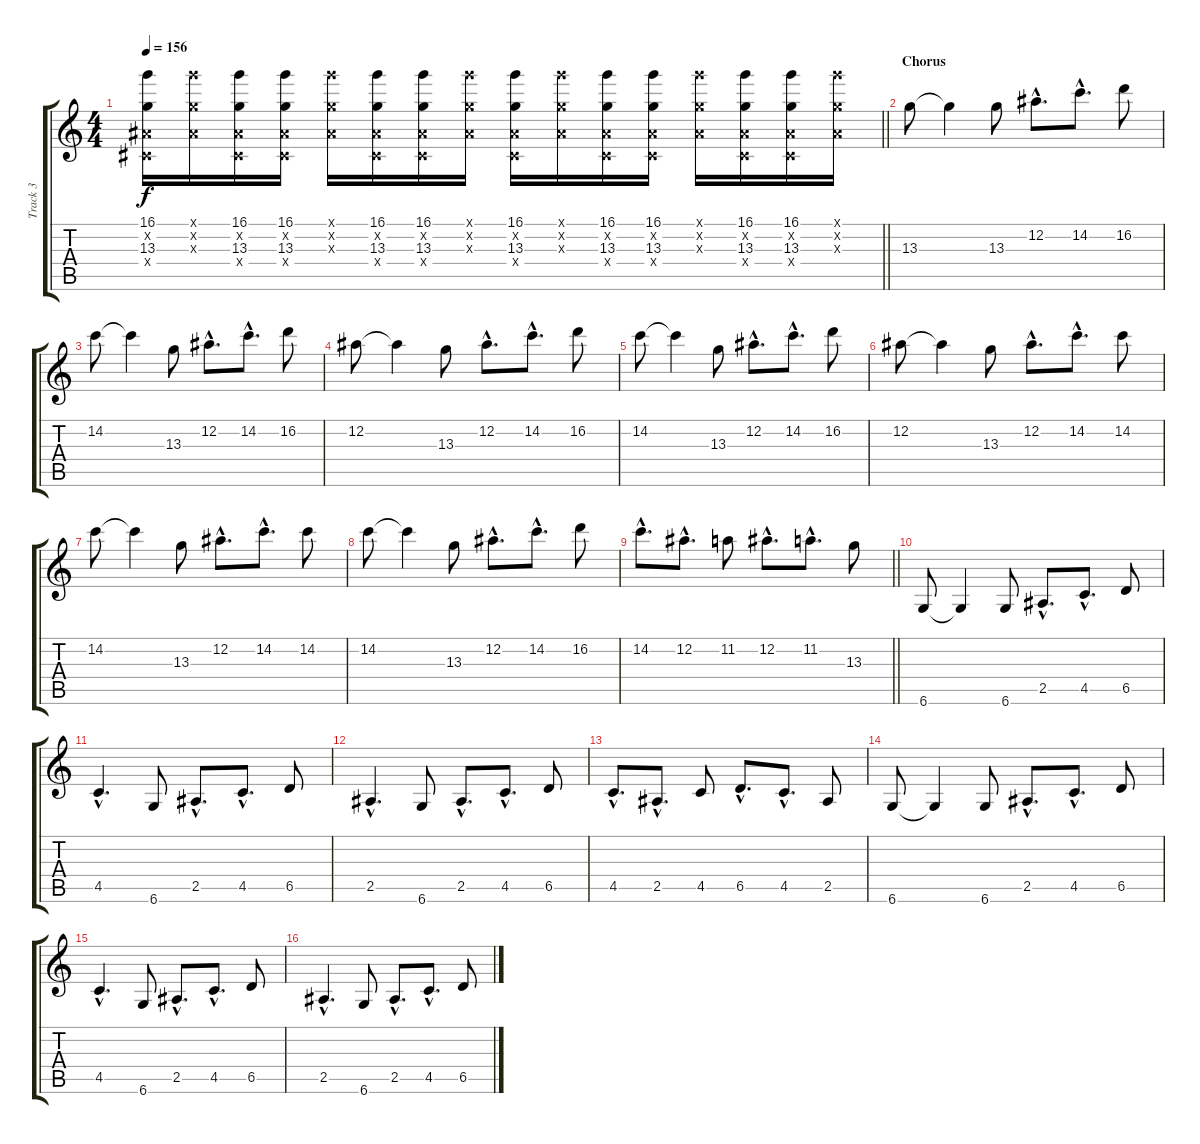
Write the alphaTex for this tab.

\track ("Track 3" "Track 3") {instrument electricguitarclean}
\staff {score tabs}
\tuning (Eb4 Bb3 Gb3 Db3 Ab2 Db2) {hide}
\ts (4 4)
\tempo 156
\clef g2
\barLineRight lightlight
\ks c
(16.1 0.2{x} 13.3 0.4{x}).16{dy f} (16.1{x} 0.2{x} 13.3{x}).16 (16.1 0.2{x} 13.3 0.4{x}).16 (16.1 0.2{x} 13.3 0.4{x}).16 (16.1{x} 0.2{x} 13.3{x}).16 (16.1 0.2{x} 13.3 0.4{x}).16 (16.1 0.2{x} 13.3 0.4{x}).16 (16.1{x} 0.2{x} 13.3{x}).16 (16.1 0.2{x} 13.3 0.4{x}).16 (16.1{x} 0.2{x} 13.3{x}).16 (16.1 0.2{x} 13.3 0.4{x}).16 (16.1 0.2{x} 13.3 0.4{x}).16 (16.1{x} 0.2{x} 13.3{x}).16 (16.1 0.2{x} 13.3 0.4{x}).16 (16.1 0.2{x} 13.3 0.4{x}).16 (16.1{x} 0.2{x} 13.3{x}).16 |
\section ("" "Chorus")
13.3.8{volume 13 instrument electricguitarclean} 13.3{t}.4 13.3.8 12.2{hac}.8{d} 14.2{hac}.8{d} 16.2.8 |
14.2.8 14.2{t}.4 13.3.8 12.2{hac}.8{d} 14.2{hac}.8{d} 16.2.8 |
12.2.8 12.2{t}.4 13.3.8 12.2{hac}.8{d} 14.2{hac}.8{d} 16.2.8 |
14.2.8 14.2{t}.4 13.3.8 12.2{hac}.8{d} 14.2{hac}.8{d} 16.2.8 |
12.2.8 12.2{t}.4 13.3.8 12.2{hac}.8{d} 14.2{hac}.8{d} 14.2.8 |
14.2.8 14.2{t}.4 13.3.8 12.2{hac}.8{d} 14.2{hac}.8{d} 14.2.8 |
14.2.8 14.2{t}.4 13.3.8 12.2{hac}.8{d} 14.2{hac}.8{d} 16.2.8 |
\barLineRight lightlight
14.2{hac}.8{d} 12.2{hac}.8{d} 11.2.8 12.2{hac}.8{d} 11.2{hac}.8{d} 13.3.8 |
6.6.8{instrument distortionguitar} 6.6{t}.4 6.6.8 2.5{hac}.8{d} 4.5{hac}.8{d} 6.5.8 |
4.5{hac}.4{d} 6.6.8 2.5{hac}.8{d} 4.5{hac}.8{d} 6.5.8 |
2.5{hac}.4{d} 6.6.8 2.5{hac}.8{d} 4.5{hac}.8{d} 6.5.8 |
4.5{hac}.8{d} 2.5{hac}.8{d} 4.5.8 6.5{hac}.8{d} 4.5{hac}.8{d} 2.5.8 |
6.6.8 6.6{t}.4 6.6.8 2.5{hac}.8{d} 4.5{hac}.8{d} 6.5.8 |
4.5{hac}.4{d} 6.6.8 2.5{hac}.8{d} 4.5{hac}.8{d} 6.5.8 |
2.5{hac}.4{d} 6.6.8 2.5{hac}.8{d} 4.5{hac}.8{d} 6.5.8
